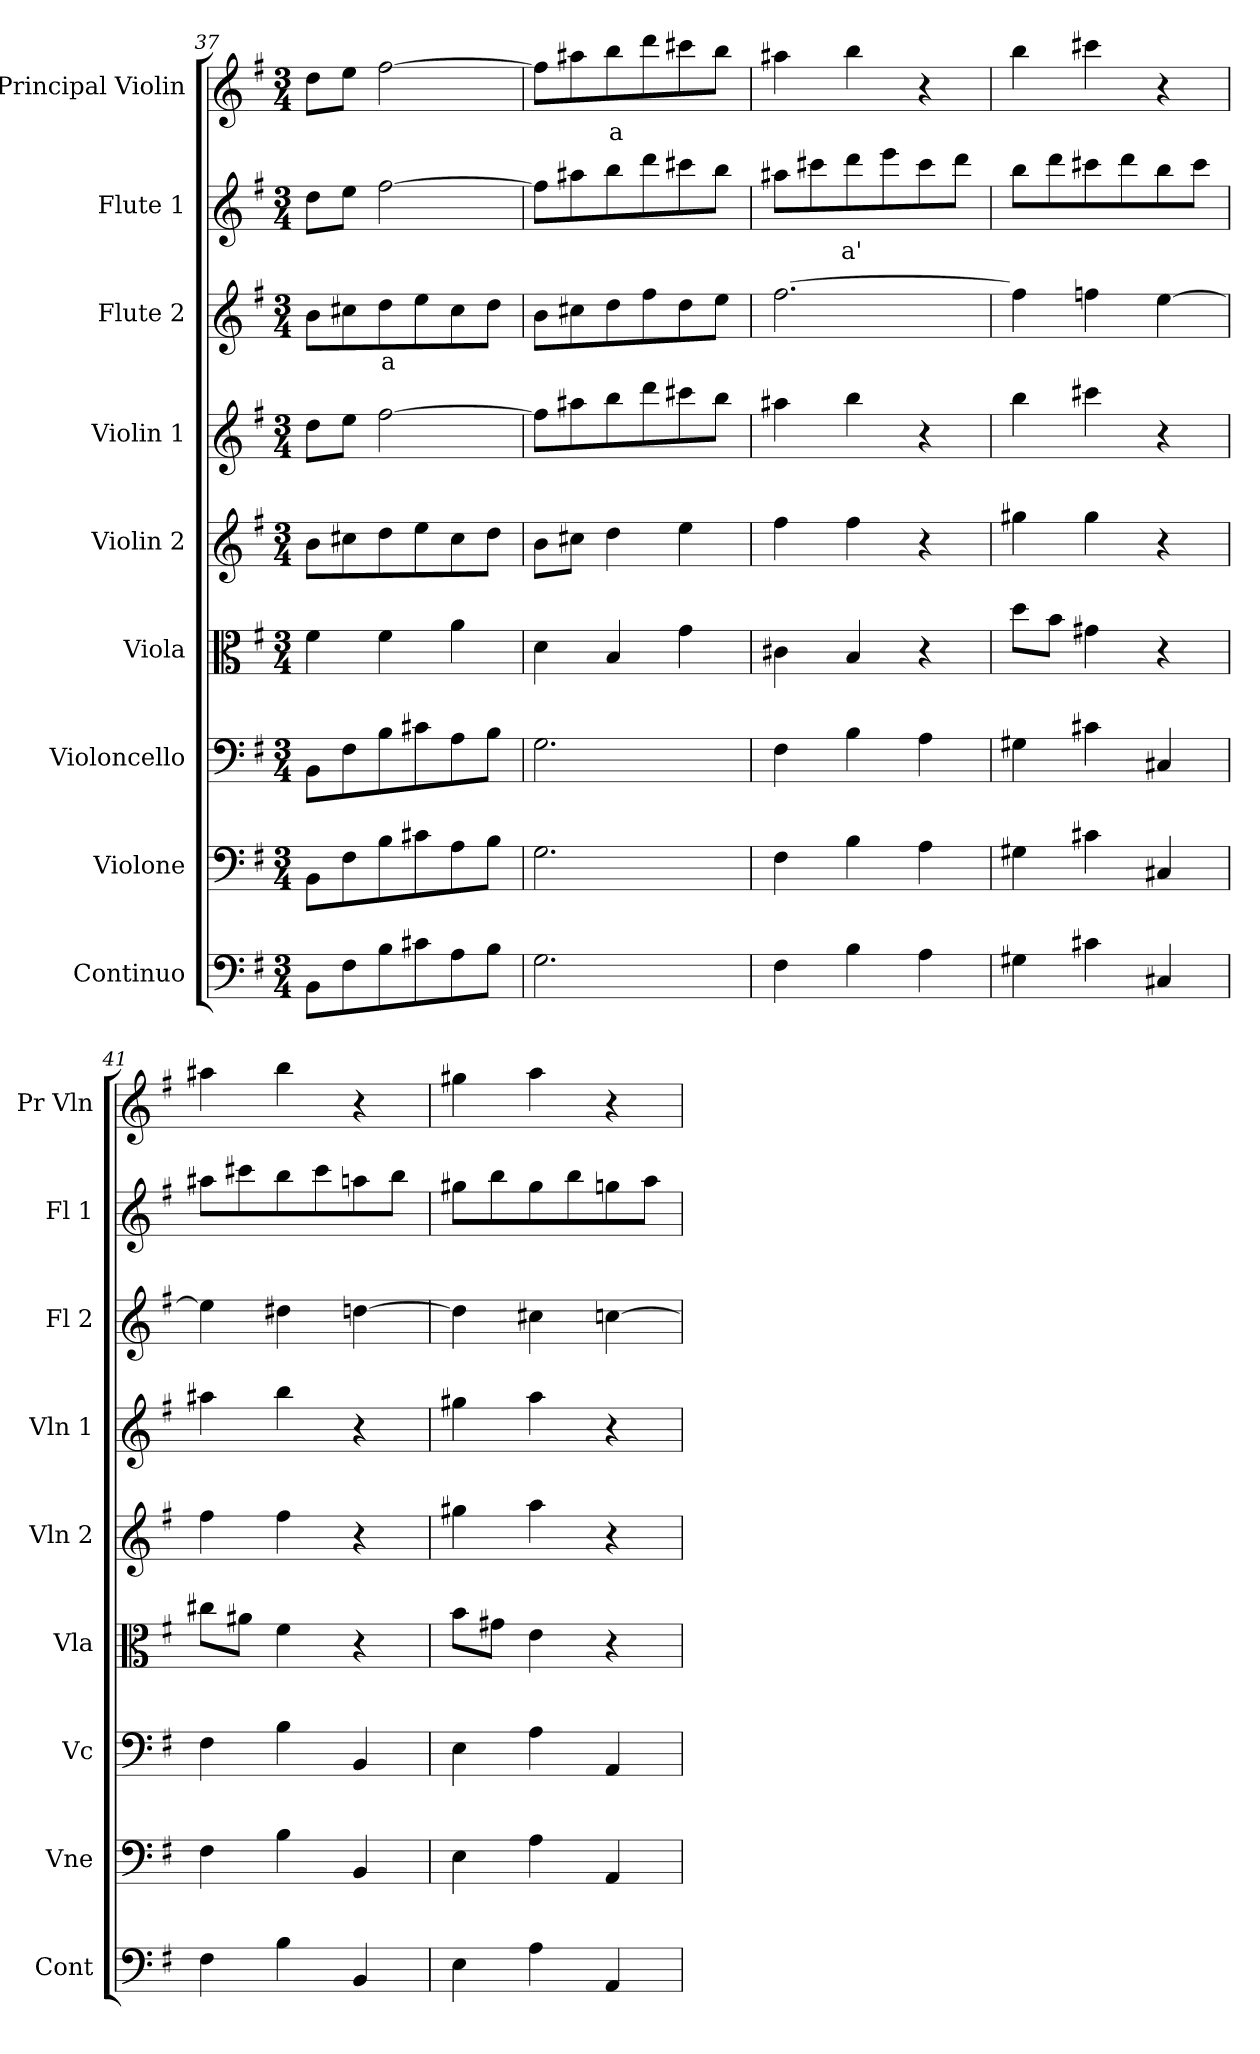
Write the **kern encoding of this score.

**kern	**kern	**kern	**kern	**kern	**kern	**kern	**text	**kern	**text	**kern	**text
*part9	*part8	*part7	*part6	*part5	*part4	*part3	*part3	*part2	*part2	*part1	*part1
*staff9	*staff8	*staff7	*staff6	*staff5	*staff4	*staff3	*staff3	*staff2	*staff2	*staff1	*staff1
*I"Continuo	*I"Violone	*I"Violoncello	*I"Viola	*I"Violin 2	*I"Violin 1	*I"Flute 2	*	*I"Flute 1	*	*I"Principal Violin	*
*I'Cont	*I'Vne	*I'Vc	*I'Vla	*I'Vln 2	*I'Vln 1	*I'Fl 2	*	*I'Fl 1	*	*I'Pr Vln	*
*clefF4	*clefF4	*clefF4	*clefC3	*clefG2	*clefG2	*clefG2	*	*clefG2	*	*clefG2	*
*	*ITrd7c12	*	*	*	*	*	*	*	*	*	*
*k[f#]	*k[f#]	*k[f#]	*k[f#]	*k[f#]	*k[f#]	*k[f#]	*	*k[f#]	*	*k[f#]	*
*M3/4	*M3/4	*M3/4	*M3/4	*M3/4	*M3/4	*M3/4	*	*M3/4	*	*M3/4	*
=37	=37	=37	=37	=37	=37	=37	=37	=37	=37	=37	=37
8BB\L	8BBB\L	8BB\L	4f#\	8b\L	8dd\L	8b\L	.	8dd\L	.	8dd\L	.
8F#\	8FF#\	8F#\	.	8cc#X\	8ee\J	8cc#X\	.	8ee\J	.	8ee\J	.
!	!	!	!	!	!	!	!LO:LY:b:color=#FF0000	!	!	!	!
8B\	8BB\	8B\	4f#\	8dd\	[2ff#\	8dd\	a	[2ff#\	.	[2ff#\	.
8c#X\	8C#X\	8c#X\	.	8ee\	.	8ee\	.	.	.	.	.
8A\	8AA\	8A\	4a\	8cc#\	.	8cc#\	.	.	.	.	.
8B\J	8BB\J	8B\J	.	8dd\J	.	8dd\J	.	.	.	.	.
=38	=38	=38	=38	=38	=38	=38	=38	=38	=38	=38	=38
2.G\	2.GG\	2.G\	4d\	8b\L	8ff#\L]	8b\L	.	8ff#\L]	.	8ff#\L]	.
.	.	.	.	8cc#X\J	8aa#X\	8cc#X\	.	8aa#X\	.	8aa#X\	.
!	!	!	!	!	!	!	!	!	!	!	!LO:LY:b:color=#FF0000
.	.	.	4B/	4dd\	8bb\	8dd\	.	8bb\	.	8bb\	a
.	.	.	.	.	8ddd\	8ff#\	.	8ddd\	.	8ddd\	.
.	.	.	4g\	4ee\	8ccc#X\	8dd\	.	8ccc#X\	.	8ccc#X\	.
.	.	.	.	.	8bb\J	8ee\J	.	8bb\J	.	8bb\J	.
=39	=39	=39	=39	=39	=39	=39	=39	=39	=39	=39	=39
4F#\	4FF#\	4F#\	4c#X\	4ff#\	4aa#X\	[2.ff#\	.	8aa#X\L	.	4aa#X\	.
.	.	.	.	.	.	.	.	8ccc#X\	.	.	.
!	!	!	!	!	!	!	!	!	!LO:LY:b:color=#FF0000	!	!
4B\	4BB\	4B\	4B/	4ff#\	4bb\	.	.	8ddd\	a'	4bb\	.
.	.	.	.	.	.	.	.	8eee\	.	.	.
4A\	4AA\	4A\	4r	4r	4r	.	.	8ccc#\	.	4r	.
.	.	.	.	.	.	.	.	8ddd\J	.	.	.
=40	=40	=40	=40	=40	=40	=40	=40	=40	=40	=40	=40
4G#X\	4GG#X\	4G#X\	8dd\L	4gg#X\	4bb\	4ff#\]	.	8bb\L	.	4bb\	.
.	.	.	8b\J	.	.	.	.	8ddd\	.	.	.
4c#X\	4C#X\	4c#X\	4g#X\	4gg#\	4ccc#X\	4ffn\	.	8ccc#X\	.	4ccc#X\	.
.	.	.	.	.	.	.	.	8ddd\	.	.	.
4C#X/	4CC#X/	4C#X/	4r	4r	4r	[4ee\	.	8bb\	.	4r	.
.	.	.	.	.	.	.	.	8ccc#\J	.	.	.
=41	=41	=41	=41	=41	=41	=41	=41	=41	=41	=41	=41
4F#\	4FF#\	4F#\	8cc#X\L	4ff#\	4aa#X\	4ee\]	.	8aa#X\L	.	4aa#X\	.
.	.	.	8a#X\J	.	.	.	.	8ccc#X\	.	.	.
4B\	4BB\	4B\	4f#\	4ff#\	4bb\	4dd#X\	.	8bb\	.	4bb\	.
.	.	.	.	.	.	.	.	8ccc#\	.	.	.
4BB/	4BBB/	4BB/	4r	4r	4r	[4ddn\	.	8aan\	.	4r	.
.	.	.	.	.	.	.	.	8bb\J	.	.	.
=42	=42	=42	=42	=42	=42	=42	=42	=42	=42	=42	=42
4E\	4EE\	4E\	8b\L	4gg#X\	4gg#X\	4dd\]	.	8gg#X\L	.	4gg#X\	.
.	.	.	8g#X\J	.	.	.	.	8bb\	.	.	.
4A\	4AA\	4A\	4e\	4aa\	4aa\	4cc#X\	.	8gg#\	.	4aa\	.
.	.	.	.	.	.	.	.	8bb\	.	.	.
4AA/	4AAA/	4AA/	4r	4r	4r	[4ccn\	.	8ggn\	.	4r	.
.	.	.	.	.	.	.	.	8aa\J	.	.	.
=	=	=	=	=	=	=	=	=	=	=	=
*-	*-	*-	*-	*-	*-	*-	*-	*-	*-	*-	*-
